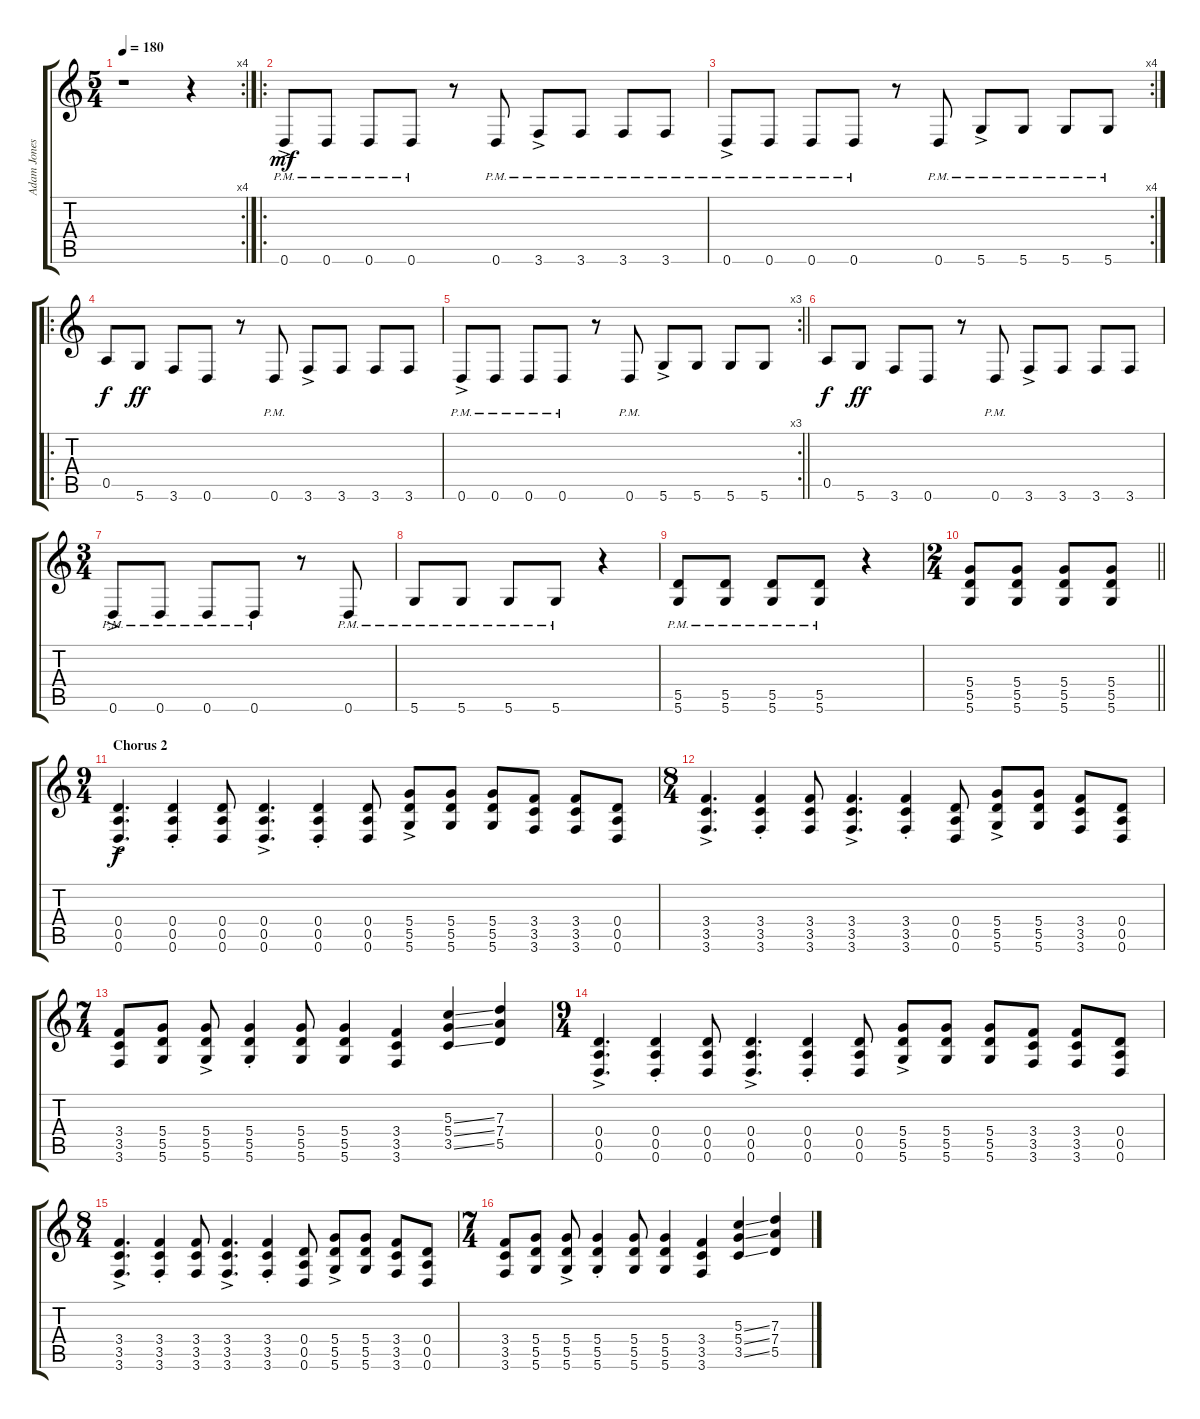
\track ("Adam Jones" "Adam Jones") {instrument electricguitarclean}
\staff {score tabs}
\tuning (E4 B3 G3 D3 A2 D2) {hide}
\rc 4
\ts (5 4)
\tempo 180
\clef g2
\ks c
r.1{dy f} r.4 |
\ro
0.6{ac pm}.8{dy mf} 0.6{pm}.8 0.6{pm}.8 0.6{pm}.8 r.8 0.6{pm}.8 3.6{ac pm}.8 3.6{pm}.8 3.6{pm}.8 3.6{pm}.8 |
\rc 4
0.6{ac pm}.8 0.6{pm}.8 0.6{pm}.8 0.6{pm}.8 r.8 0.6{pm}.8 5.6{ac pm}.8 5.6{pm}.8 5.6{pm}.8 5.6{pm}.8 |
\ro
0.5.8{dy f} 5.6.8{dy ff} 3.6.8 0.6.8 r.8 0.6{pm}.8 3.6{ac}.8 3.6.8 3.6.8 3.6.8 |
\rc 3
\barLineRight lightlight
0.6{ac pm}.8 0.6{pm}.8 0.6{pm}.8 0.6{pm}.8 r.8 0.6{pm}.8 5.6{ac}.8 5.6.8 5.6.8 5.6.8 |
0.5.8{dy f} 5.6.8{dy ff} 3.6.8 0.6.8 r.8 0.6{pm}.8 3.6{ac}.8 3.6.8 3.6.8 3.6.8 |
\ts (3 4)
0.6{ac pm}.8 0.6{pm}.8 0.6{pm}.8 0.6{pm}.8 r.8 0.6{pm}.8 |
5.6{pm}.8 5.6{pm}.8 5.6{pm}.8 5.6{pm}.8 r.4 |
(5.5{pm} 5.6{pm}).8 (5.5{pm} 5.6{pm}).8 (5.5{pm} 5.6{pm}).8 (5.5{pm} 5.6{pm}).8 r.4 |
\ts (2 4)
\barLineRight lightlight
(5.4 5.5 5.6).8 (5.4 5.5 5.6).8 (5.4 5.5 5.6).8 (5.4 5.5 5.6).8 |
\ts (9 4)
\section ("" "Chorus 2")
(0.4{ac} 0.5{ac} 0.6{ac}).4{d dy f} (0.4{st} 0.5{st} 0.6{st}).4 (0.4 0.5 0.6).8 (0.4{ac} 0.5{ac} 0.6{ac}).4{d} (0.4{st} 0.5{st} 0.6{st}).4 (0.4 0.5 0.6).8 (5.4{ac} 5.5{ac} 5.6{ac}).8 (5.4 5.5 5.6).8 (5.4 5.5 5.6).8 (3.4 3.5 3.6).8 (3.4 3.5 3.6).8 (0.4 0.5 0.6).8 |
\ts (8 4)
(3.4{ac} 3.5{ac} 3.6{ac}).4{d} (3.4{st} 3.5{st} 3.6{st}).4 (3.4 3.5 3.6).8 (3.4{ac} 3.5{ac} 3.6{ac}).4{d} (3.4{st} 3.5{st} 3.6{st}).4 (0.4 0.5 0.6).8 (5.4{ac} 5.5{ac} 5.6{ac}).8 (5.4 5.5 5.6).8 (3.4 3.5 3.6).8 (0.4 0.5 0.6).8 |
\ts (7 4)
(3.4 3.5 3.6).8 (5.4 5.5 5.6).8 (5.4{ac} 5.5{ac} 5.6{ac}).8 (5.4{st} 5.5{st} 5.6{st}).4 (5.4 5.5 5.6).8 (5.4 5.5 5.6).4 (3.4 3.5 3.6).4 (5.3{ss} 5.4{ss} 3.5{ss}).4 (7.3 7.4 5.5).4 |
\ts (9 4)
(0.4{ac} 0.5{ac} 0.6{ac}).4{d} (0.4{st} 0.5{st} 0.6{st}).4 (0.4 0.5 0.6).8 (0.4{ac} 0.5{ac} 0.6{ac}).4{d} (0.4{st} 0.5{st} 0.6{st}).4 (0.4 0.5 0.6).8 (5.4{ac} 5.5{ac} 5.6{ac}).8 (5.4 5.5 5.6).8 (5.4 5.5 5.6).8 (3.4 3.5 3.6).8 (3.4 3.5 3.6).8 (0.4 0.5 0.6).8 |
\ts (8 4)
(3.4{ac} 3.5{ac} 3.6{ac}).4{d} (3.4{st} 3.5{st} 3.6{st}).4 (3.4 3.5 3.6).8 (3.4{ac} 3.5{ac} 3.6{ac}).4{d} (3.4{st} 3.5{st} 3.6{st}).4 (0.4 0.5 0.6).8 (5.4{ac} 5.5{ac} 5.6{ac}).8 (5.4 5.5 5.6).8 (3.4 3.5 3.6).8 (0.4 0.5 0.6).8 |
\ts (7 4)
(3.4 3.5 3.6).8 (5.4 5.5 5.6).8 (5.4{ac} 5.5{ac} 5.6{ac}).8 (5.4{st} 5.5{st} 5.6{st}).4 (5.4 5.5 5.6).8 (5.4 5.5 5.6).4 (3.4 3.5 3.6).4 (5.3{ss} 5.4{ss} 3.5{ss}).4 (7.3 7.4 5.5).4
